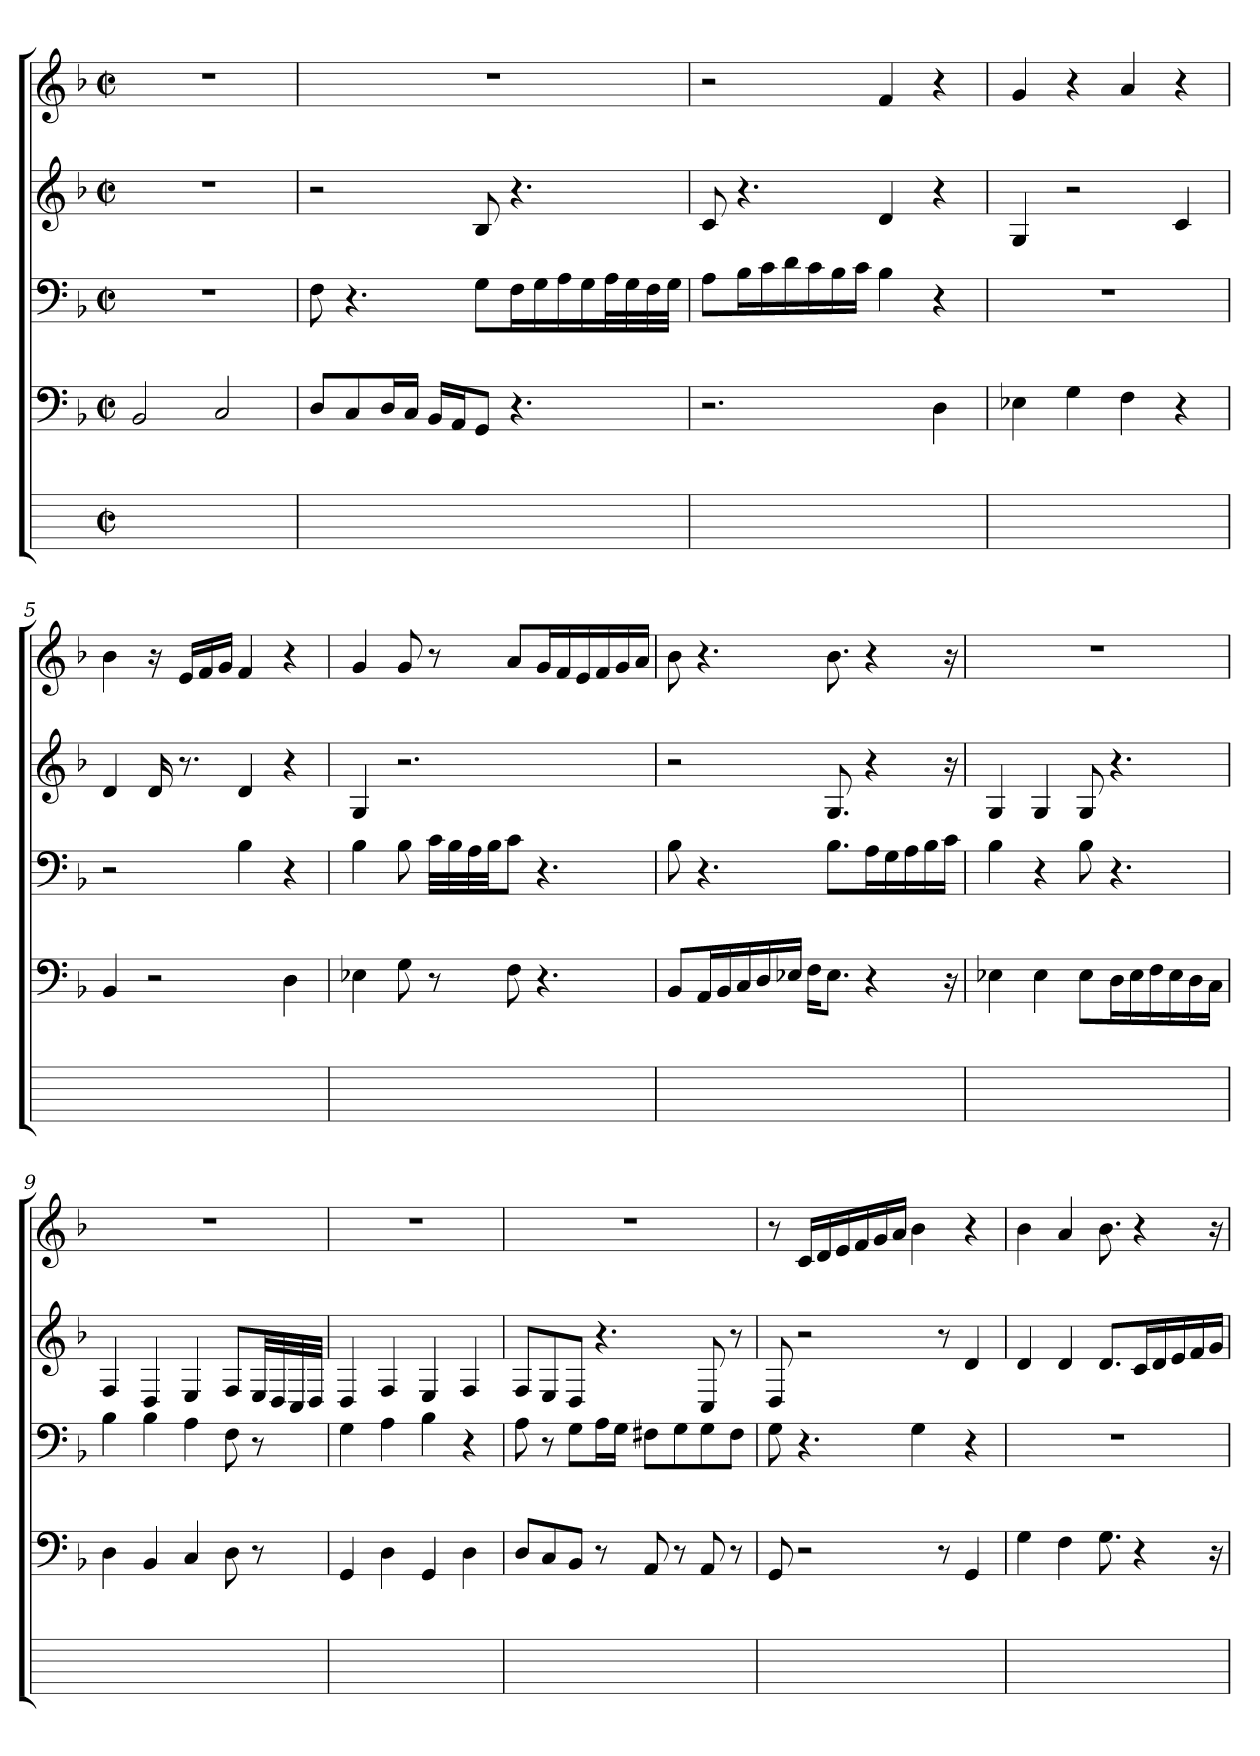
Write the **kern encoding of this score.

**kern	**kern	**kern	**kern	**kern
*part5	*part4	*part3	*part2	*part1
*staff5	*staff4	*staff3	*staff2	*staff1
*stria6	*	*	*	*
*	*clefF4	*clefF4	*clefG2	*clefG2
*	*k[b-]	*k[b-]	*k[b-]	*k[b-]
*	*F:	*F:	*F:	*F:
*M2/2	*M2/2	*M2/2	*M2/2	*M2/2
*met(c|)	*met(c|)	*met(c|)	*met(c|)	*met(c|)
=1	=1	=1	=1	=1
1ryy	2BB-	1r	1r	1r
.	2C	.	.	.
=2	=2	=2	=2	=2
1ryy	8DL	8F	2r	1r
.	8Ci	4.r	.	.
.	16DiL	.	.	.
.	16CiJJ	.	.	.
.	16BB-iLL	.	.	.
.	16AAiJ	.	.	.
.	8GGJ	8GL	8B-	.
.	4.r	16FiL	4.r	.
.	.	16Gi	.	.
.	.	16Ai	.	.
.	.	16Gi	.	.
.	.	32AiL	.	.
.	.	32Gi	.	.
.	.	32Fi	.	.
.	.	32GiJJJ	.	.
=3	=3	=3	=3	=3
1ryy	2.r	8AL	8c	2r
.	.	16B-iL	4.r	.
.	.	16ci	.	.
.	.	16di	.	.
.	.	16ci	.	.
.	.	16B-i	.	.
.	.	16ciJJ	.	.
.	.	4B-	4d	4f
.	4D	4r	4r	4r
=4	=4	=4	=4	=4
1ryy	4E-Xj	1r	4G	4g
.	4G	.	2r	4r
.	4F	.	.	4a
.	4r	.	4c	4r
=5	=5	=5	=5	=5
1ryy	4BB-	2r	4d	4b-
.	2r	.	16d	16r
.	.	.	8.r	16eiLL
.	.	.	.	16fi
.	.	.	.	16giJJ
.	.	4B-	4d	4f
.	4D	4r	4r	4r
=6	=6	=6	=6	=6
1ryy	4E-Xj	4B-	4G	4g
.	8G	8B-	2.r	8g
.	8r	32ciLLL	.	8r
.	.	32B-i	.	.
.	.	32Ai	.	.
.	.	32B-iJJ	.	.
.	8F	8cJ	.	8aL
.	4.r	4.r	.	16giL
.	.	.	.	16fi
.	.	.	.	16ei
.	.	.	.	16fi
.	.	.	.	16gi
.	.	.	.	16aiJJ
=7	=7	=7	=7	=7
1ryy	8BB-L	8B-	2r	8b-
.	16AAiL	4.r	.	4.r
.	16BB-i	.	.	.
.	16Ci	.	.	.
.	16Di	.	.	.
.	16E-XiJJ	.	.	.
.	16FiKL	.	.	.
.	8.E-J	8.B-ZL	8.G	8.b-Z
.	4r	16AiL	4r	4r
.	.	16Gi	.	.
.	.	16Ai	.	.
.	.	16B-i	.	.
.	16r	16ciJJ	16r	16r
=8	=8	=8	=8	=8
1ryy	4E-XZ	4B-	4GZ	1r
.	4E-	4r	4G	.
.	8E-L	8B-Z	8G	.
.	16DiL	4.r	4.r	.
.	16E-i	.	.	.
.	16FV	.	.	.
.	16E-i	.	.	.
.	16Di	.	.	.
.	16CiJJ	.	.	.
=9	=9	=9	=9	=9
1ryy	4D	4B-	4F	1r
.	4BB-	4B-	4D	.
.	4C	4A	4E	.
.	8D	8F	8FL	.
.	8r	8r	32EiLL	.
.	.	.	32Di	.
.	.	.	32Ci	.
.	.	.	32DiJJJ	.
=10	=10	=10	=10	=10
1ryy	4GG	4G	4D	1r
.	4D	4A	4F	.
.	4GG	4B-	4E	.
.	4D	4r	4F	.
=11	=11	=11	=11	=11
1ryy	8DZL	8A	8FZL	1r
.	8C	8r	8E	.
.	8BB-J	8GL	8DJ	.
.	8r	16AiL	4.r	.
.	.	16GiJJ	.	.
.	8AA	8F#XL	.	.
.	8r	8Gi	.	.
.	8AAZ	8GV	8C	.
.	8r	8F#iJ	8r	.
=12	=12	=12	=12	=12
1ryy	8GG	8G	8D	8r
.	2r	4.r	2r	16ciLL
.	.	.	.	16di
.	.	.	.	16ei
.	.	.	.	16fi
.	.	.	.	16gi
.	.	.	.	16aiJJ
.	.	4GZ	.	4b-
.	8r	.	8r	.
.	4GG	4r	4d	4r
=13	=13	=13	=13	=13
1ryy	4G	1r	4d	4b-
.	4F	.	4d	4a
.	8.G	.	8.dL	8.b-
.	4r	.	16ciL	4r
.	.	.	16di	.
.	.	.	16ei	.
.	.	.	16fV	.
.	16r	.	16giJJ	16r
=	=	=	=	=
*-	*-	*-	*-	*-
